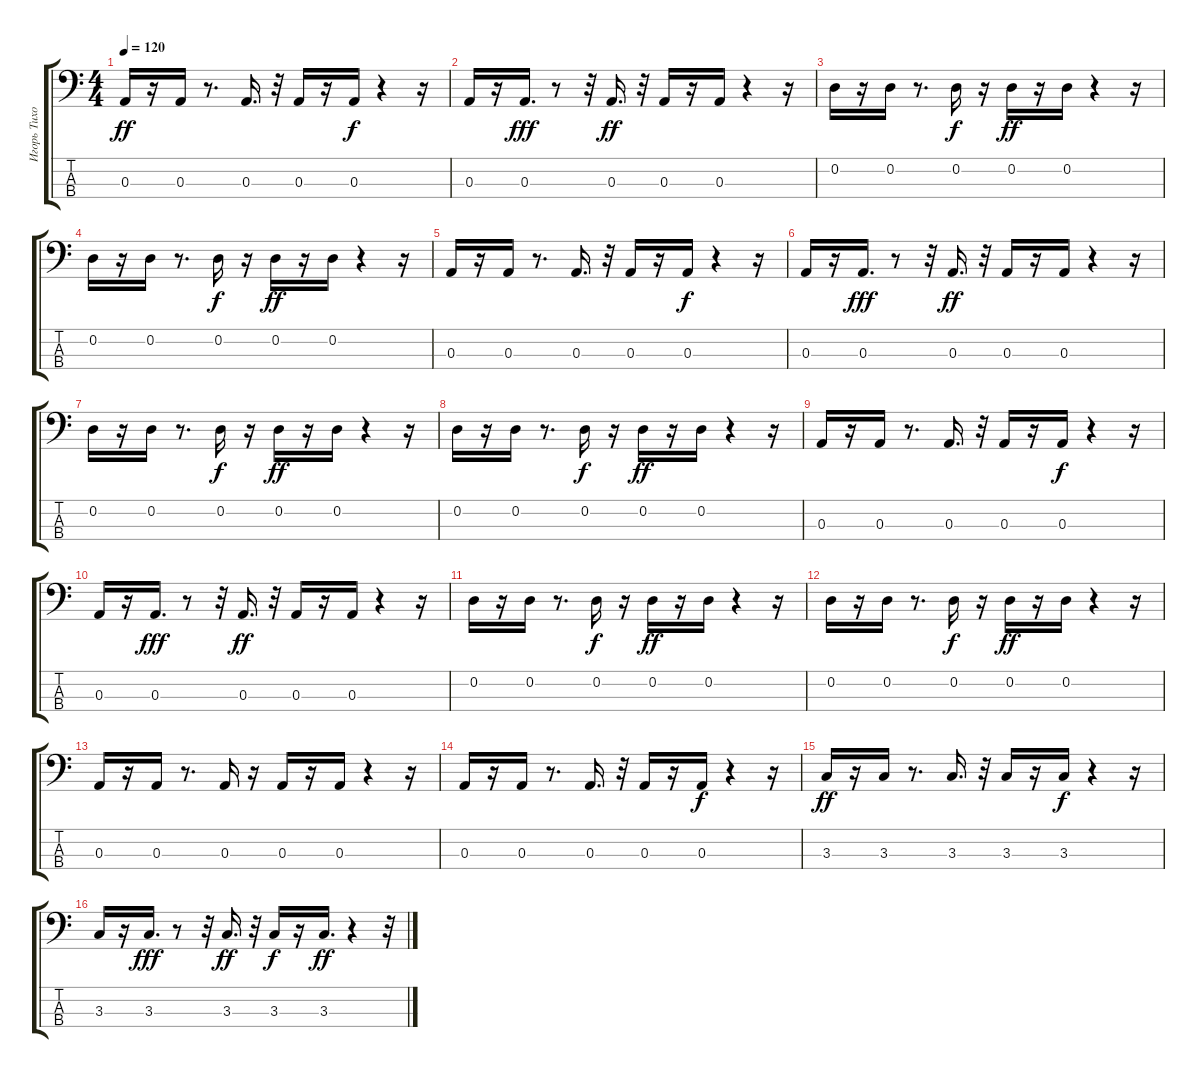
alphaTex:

\track ("Игорь Тихомиров (бас)" "Игорь Тихо") {instrument electricbassfinger}
\staff {score tabs}
\tuning (G2 D2 A1 E1) {hide}
\ts (4 4)
\tempo 120
\clef f4
\ks c
0.3.16{dy ff} r.16 0.3.16 r.8{d} 0.3.16{d} r.32 0.3.16 r.16 0.3.16{dy f} r.4 r.16 |
0.3.16 r.16 0.3.16{d dy fff} r.8 r.32 0.3.16{d dy ff} r.32 0.3.16 r.16 0.3.16 r.4 r.16 |
0.2.16 r.16 0.2.16 r.8{d} 0.2.16{dy f} r.16 0.2.16{dy ff} r.16 0.2.16 r.4 r.16 |
0.2.16 r.16 0.2.16 r.8{d} 0.2.16{dy f} r.16 0.2.16{dy ff} r.16 0.2.16 r.4 r.16 |
0.3.16 r.16 0.3.16 r.8{d} 0.3.16{d} r.32 0.3.16 r.16 0.3.16{dy f} r.4 r.16 |
0.3.16 r.16 0.3.16{d dy fff} r.8 r.32 0.3.16{d dy ff} r.32 0.3.16 r.16 0.3.16 r.4 r.16 |
0.2.16 r.16 0.2.16 r.8{d} 0.2.16{dy f} r.16 0.2.16{dy ff} r.16 0.2.16 r.4 r.16 |
0.2.16 r.16 0.2.16 r.8{d} 0.2.16{dy f} r.16 0.2.16{dy ff} r.16 0.2.16 r.4 r.16 |
0.3.16 r.16 0.3.16 r.8{d} 0.3.16{d} r.32 0.3.16 r.16 0.3.16{dy f} r.4 r.16 |
0.3.16 r.16 0.3.16{d dy fff} r.8 r.32 0.3.16{d dy ff} r.32 0.3.16 r.16 0.3.16 r.4 r.16 |
0.2.16 r.16 0.2.16 r.8{d} 0.2.16{dy f} r.16 0.2.16{dy ff} r.16 0.2.16 r.4 r.16 |
0.2.16 r.16 0.2.16 r.8{d} 0.2.16{dy f} r.16 0.2.16{dy ff} r.16 0.2.16 r.4 r.16 |
0.3.16 r.16 0.3.16 r.8{d} 0.3.16 r.16 0.3.16 r.16 0.3.16 r.4 r.16 |
0.3.16 r.16 0.3.16 r.8{d} 0.3.16{d} r.32 0.3.16 r.16 0.3.16{dy f} r.4 r.16 |
3.3.16{dy ff} r.16 3.3.16 r.8{d} 3.3.16{d} r.32 3.3.16 r.16 3.3.16{dy f} r.4 r.16 |
3.3.16 r.16 3.3.16{d dy fff} r.8 r.32 3.3.16{d dy ff} r.32 3.3.16{dy f} r.16 3.3.16{d dy ff} r.4 r.32
